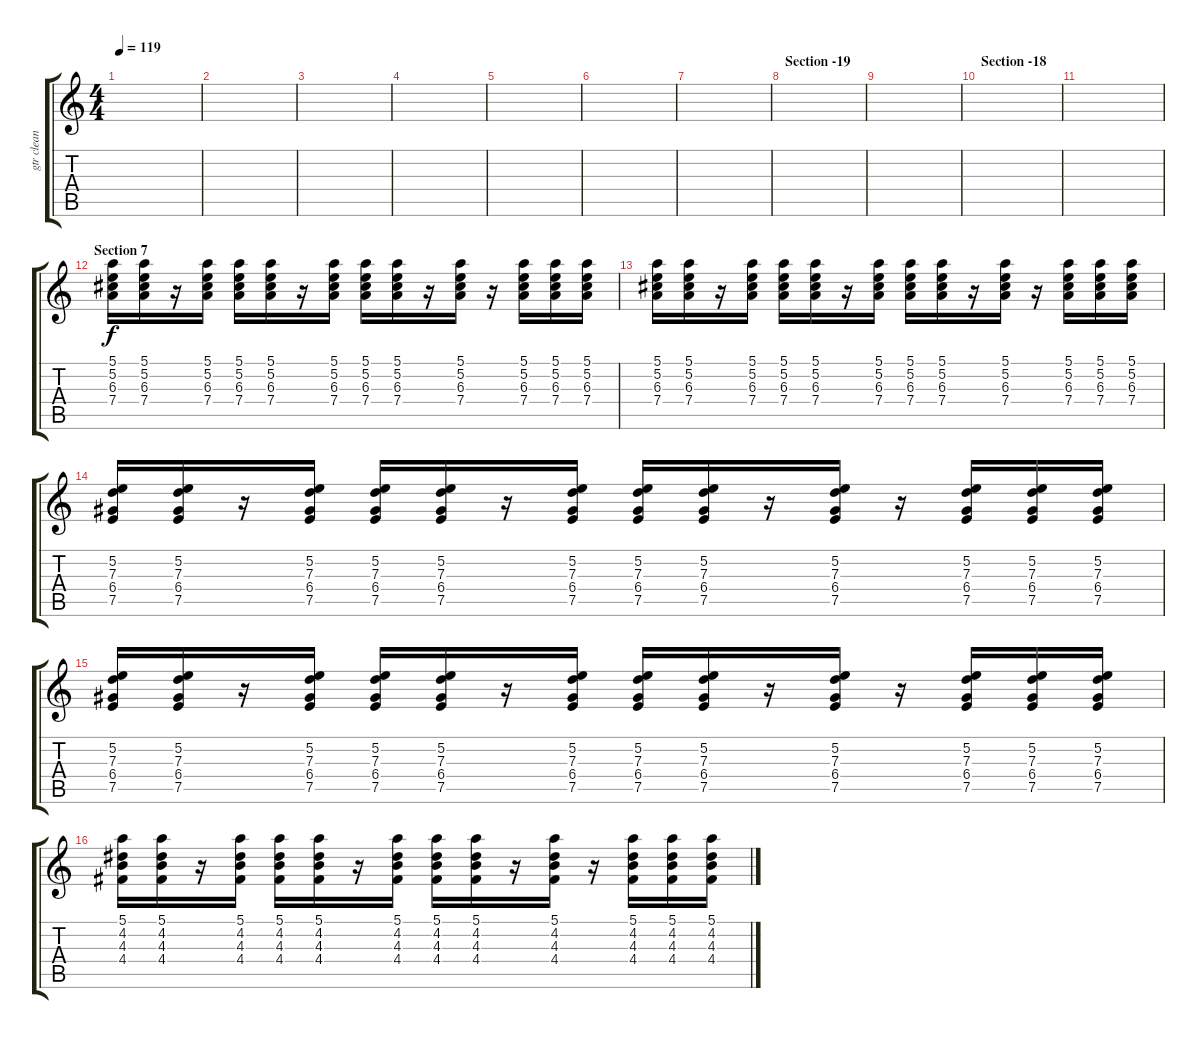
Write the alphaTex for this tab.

\track ("gtr clean" "gtr clean") {instrument acousticguitarnylon}
\staff {score tabs}
\tuning (E4 B3 G3 D3 A2 E2) {hide}
\ts (4 4)
\tempo 119
\clef g2
\ks c
|
|
|
|
|
|
|
\section ("" "Section -19")
|
|
\section ("" "Section -18")
|
|
\section ("" "Section 7")
(5.1 5.2 6.3 7.4).16 (5.1 5.2 6.3 7.4).16 r.16 (5.1 5.2 6.3 7.4).16 (5.1 5.2 6.3 7.4).16 (5.1 5.2 6.3 7.4).16 r.16 (5.1 5.2 6.3 7.4).16 (5.1 5.2 6.3 7.4).16 (5.1 5.2 6.3 7.4).16 r.16 (5.1 5.2 6.3 7.4).16 r.16 (5.1 5.2 6.3 7.4).16 (5.1 5.2 6.3 7.4).16 (5.1 5.2 6.3 7.4).16 |
(5.1 5.2 6.3 7.4).16 (5.1 5.2 6.3 7.4).16 r.16 (5.1 5.2 6.3 7.4).16 (5.1 5.2 6.3 7.4).16 (5.1 5.2 6.3 7.4).16 r.16 (5.1 5.2 6.3 7.4).16 (5.1 5.2 6.3 7.4).16 (5.1 5.2 6.3 7.4).16 r.16 (5.1 5.2 6.3 7.4).16 r.16 (5.1 5.2 6.3 7.4).16 (5.1 5.2 6.3 7.4).16 (5.1 5.2 6.3 7.4).16 |
(5.2 7.3 6.4 7.5).16 (5.2 7.3 6.4 7.5).16 r.16 (5.2 7.3 6.4 7.5).16 (5.2 7.3 6.4 7.5).16 (5.2 7.3 6.4 7.5).16 r.16 (5.2 7.3 6.4 7.5).16 (5.2 7.3 6.4 7.5).16 (5.2 7.3 6.4 7.5).16 r.16 (5.2 7.3 6.4 7.5).16 r.16 (5.2 7.3 6.4 7.5).16 (5.2 7.3 6.4 7.5).16 (5.2 7.3 6.4 7.5).16 |
(5.2 7.3 6.4 7.5).16 (5.2 7.3 6.4 7.5).16 r.16 (5.2 7.3 6.4 7.5).16 (5.2 7.3 6.4 7.5).16 (5.2 7.3 6.4 7.5).16 r.16 (5.2 7.3 6.4 7.5).16 (5.2 7.3 6.4 7.5).16 (5.2 7.3 6.4 7.5).16 r.16 (5.2 7.3 6.4 7.5).16 r.16 (5.2 7.3 6.4 7.5).16 (5.2 7.3 6.4 7.5).16 (5.2 7.3 6.4 7.5).16 |
(5.1 4.2 4.3 4.4).16 (5.1 4.2 4.3 4.4).16 r.16 (5.1 4.2 4.3 4.4).16 (5.1 4.2 4.3 4.4).16 (5.1 4.2 4.3 4.4).16 r.16 (5.1 4.2 4.3 4.4).16 (5.1 4.2 4.3 4.4).16 (5.1 4.2 4.3 4.4).16 r.16 (5.1 4.2 4.3 4.4).16 r.16 (5.1 4.2 4.3 4.4).16 (5.1 4.2 4.3 4.4).16 (5.1 4.2 4.3 4.4).16
